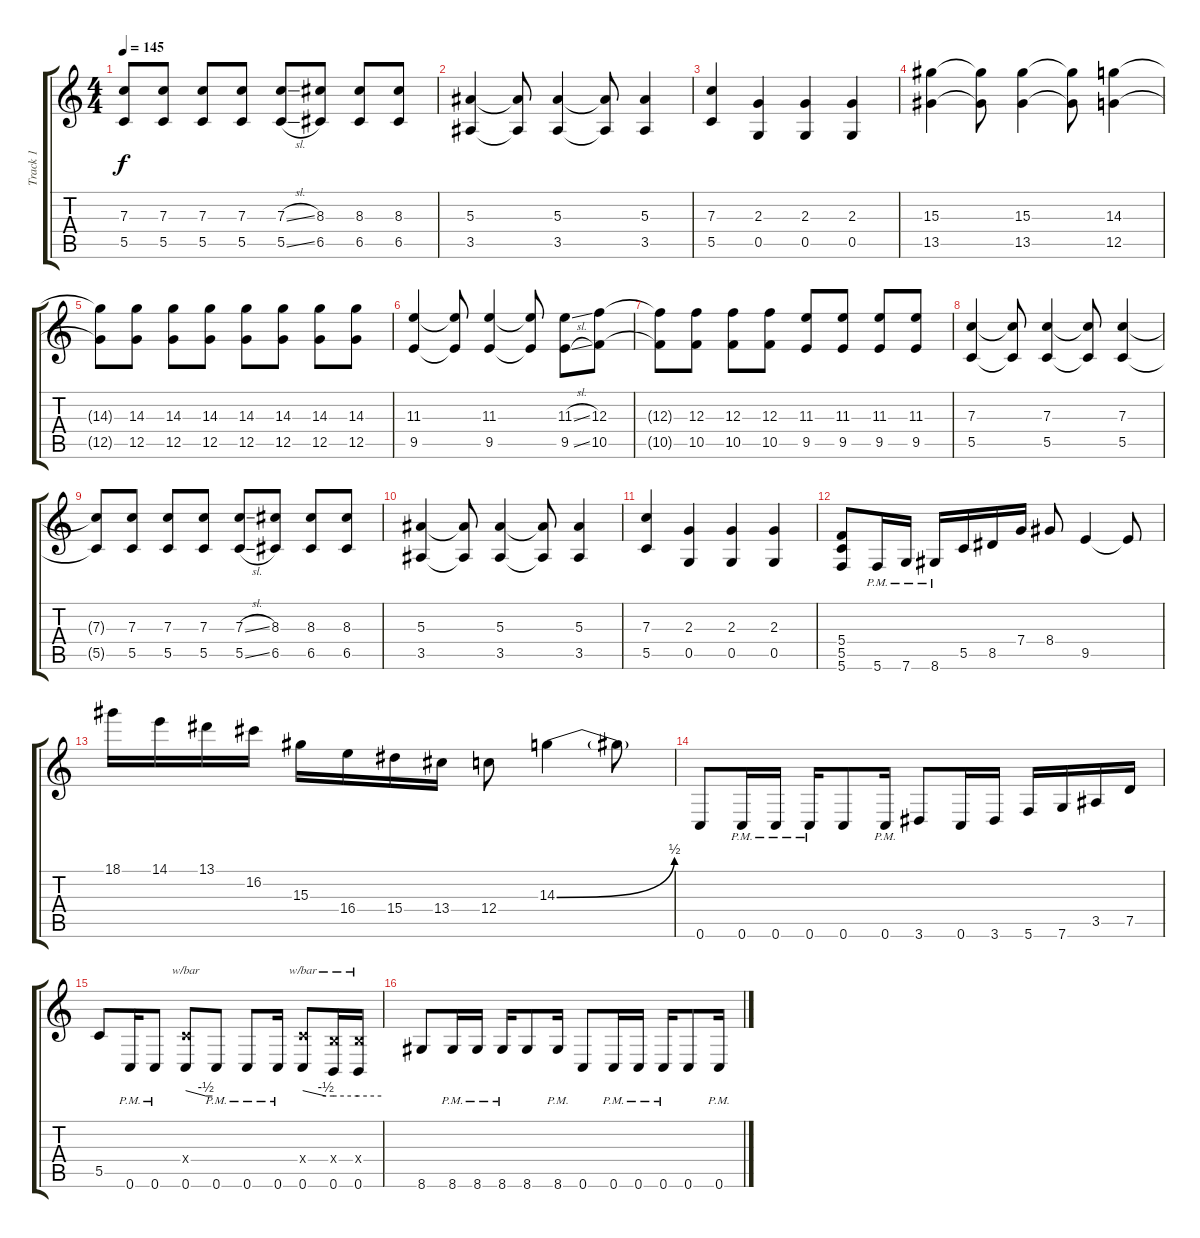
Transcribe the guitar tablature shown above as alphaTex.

\track ("Track 1" "Track 1") {instrument distortionguitar}
\staff {score tabs}
\tuning (D4 A3 F3 C3 G2 C2) {hide}
\ts (4 4)
\tempo 145
\clef g2
\ks c
(7.3{t} 5.5{t}).8{dy f} (7.3 5.5).8 (7.3 5.5).8 (7.3 5.5).8 (7.3{sl} 5.5{sl}).8 (8.3 6.5).8 (8.3 6.5).8 (8.3 6.5).8 |
(5.3 3.5).4 (5.3{t} 3.5{t}).8 (5.3 3.5).4 (5.3{t} 3.5{t}).8 (5.3 3.5).4 |
(7.3 5.5).4 (2.3 0.5).4 (2.3 0.5).4 (2.3 0.5).4 |
(15.3 13.5).4 (15.3{t} 13.5{t}).8 (15.3 13.5).4 (15.3{t} 13.5{t}).8 (14.3 12.5).4 |
(14.3{t} 12.5{t}).8 (14.3 12.5).8 (14.3 12.5).8 (14.3 12.5).8 (14.3 12.5).8 (14.3 12.5).8 (14.3 12.5).8 (14.3 12.5).8 |
(11.3 9.5).4 (11.3{t} 9.5{t}).8 (11.3 9.5).4 (11.3{t} 9.5{t}).8 (11.3{sl} 9.5{sl}).8 (12.3 10.5).8 |
(12.3{t} 10.5{t}).8 (12.3 10.5).8 (12.3 10.5).8 (12.3 10.5).8 (11.3 9.5).8 (11.3 9.5).8 (11.3 9.5).8 (11.3 9.5).8 |
(7.3 5.5).4 (7.3{t} 5.5{t}).8 (7.3 5.5).4 (7.3{t} 5.5{t}).8 (7.3 5.5).4 |
(7.3{t} 5.5{t}).8 (7.3 5.5).8 (7.3 5.5).8 (7.3 5.5).8 (7.3{sl} 5.5{sl}).8 (8.3 6.5).8 (8.3 6.5).8 (8.3 6.5).8 |
(5.3 3.5).4 (5.3{t} 3.5{t}).8 (5.3 3.5).4 (5.3{t} 3.5{t}).8 (5.3 3.5).4 |
(7.3 5.5).4 (2.3 0.5).4 (2.3 0.5).4 (2.3 0.5).4 |
(5.4 5.5 5.6).8 5.6{pm}.16 7.6{pm}.16 8.6{pm}.16 5.5.16 8.5.16 7.4.16 8.4.8 9.5.4 9.5{t}.8 |
18.1.16 14.1.16 13.1.16 16.2.16 15.3.16 16.4.16 15.4.16 13.4.16 12.4.8 14.3{be (bend 0 0 60 2)}.4 14.3{t}.8 |
0.6.8 0.6{pm}.16 0.6{pm}.16 0.6{pm}.16 0.6.8 0.6{pm}.16 3.6.8 0.6.16 3.6.16 5.6.16 7.6.16 3.5.16 7.5.16 |
5.5.8 0.6{pm}.16 0.6{pm}.8 (0.4{x} 0.6).8{tbe (custom default 0 0 45 -2 60 -2)} 0.6{pm}.8 0.6{pm}.8 0.6{pm}.16 (0.4{x} 0.6).8{tbe (custom default 0 0 45 -2 60 -2)} (0.4{x} 0.6).16{tbe (hold default 0 -2 60 -2)} (0.4{x} 0.6).16{tbe (hold default 0 -2 60 -2)} |
8.6.8 8.6{pm}.16 8.6{pm}.16 8.6{pm}.16 8.6.8 8.6{pm}.16 0.6.8 0.6{pm}.16 0.6{pm}.16 0.6{pm}.16 0.6.8 0.6{pm}.16
